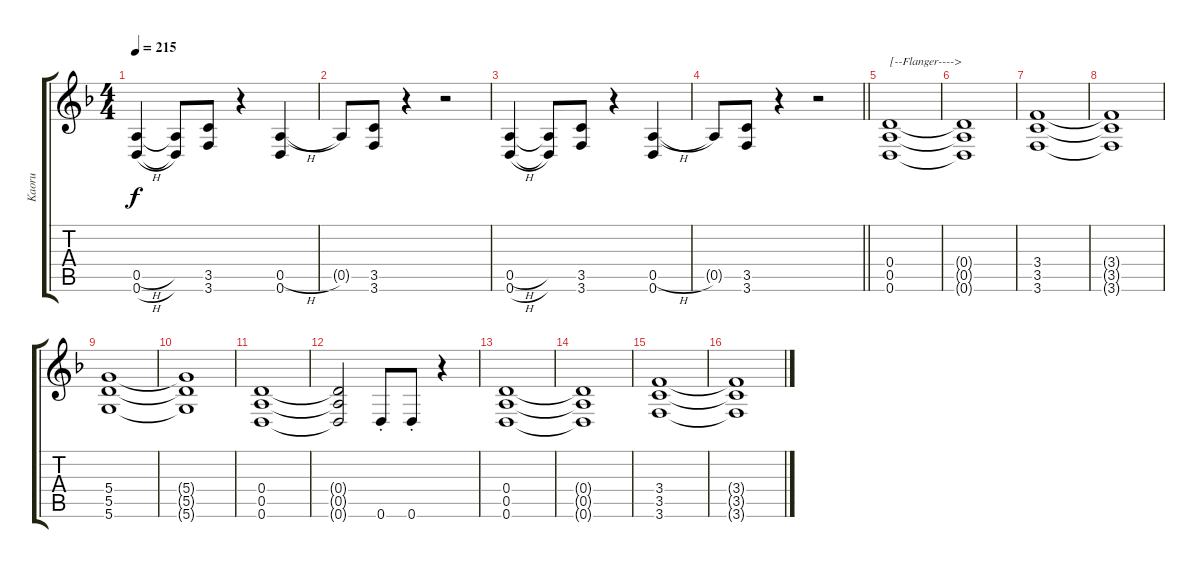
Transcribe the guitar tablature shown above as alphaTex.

\track ("Kaoru" "Kaoru") {instrument overdrivenguitar}
\staff {score tabs}
\tuning (E4 B3 G3 D3 A2 D2) {hide}
\ts (4 4)
\tempo 215
\clef g2
\ks f
(0.5{h} 0.6{h}).4{dy f} (0.5{t} 0.6{t}).8 (3.5 3.6).8 r.4 (0.5{h} 0.6).4 |
0.5{t}.8 (3.5 3.6).8 r.4 r.2 |
(0.5{h} 0.6{h}).4 (0.5{t} 0.6{t}).8 (3.5 3.6).8 r.4 (0.5{h} 0.6).4 |
\barLineRight lightlight
0.5{t}.8 (3.5 3.6).8 r.4 r.2 |
(0.4 0.5 0.6).1{txt "[--Flanger---->"} |
(0.4{t} 0.5{t} 0.6{t}).1 |
(3.4 3.5 3.6).1 |
(3.4{t} 3.5{t} 3.6{t}).1 |
(5.4 5.5 5.6).1 |
(5.4{t} 5.5{t} 5.6{t}).1 |
(0.4 0.5 0.6).1 |
(0.4{t} 0.5{t} 0.6{t}).2 0.6{st}.8 0.6{st}.8 r.4 |
(0.4 0.5 0.6).1 |
(0.4{t} 0.5{t} 0.6{t}).1 |
(3.4 3.5 3.6).1 |
(3.4{t} 3.5{t} 3.6{t}).1
